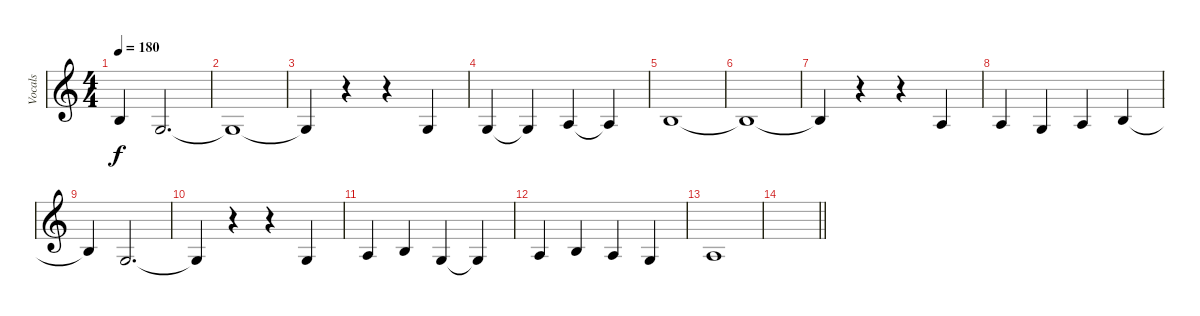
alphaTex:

\track ("Vocals" "Vocals") {instrument flute}
\staff {score}
\tuning (E4 B3 G3 D3 A2 E2) {hide}
\ts (4 4)
\tempo 180
\clef g2
\ks c
4.3{t}.4{dy f} 5.4.2{d} |
5.4{t}.1 |
5.4{t}.4 r.4 r.4 5.4.4 |
5.4.4 5.4{t}.4 2.3.4 2.3{t}.4 |
4.3.1 |
4.3{t}.1 |
4.3{t}.4 r.4 r.4 2.3.4 |
2.3.4 5.4.4 2.3.4 4.3.4 |
4.3{t}.4 5.4.2{d} |
5.4{t}.4 r.4 r.4 5.4.4 |
2.3.4 4.3.4 5.4.4 5.4{t}.4 |
2.3.4 4.3.4 2.3.4 5.4.4 |
2.3.1 |
\barLineRight lightlight
